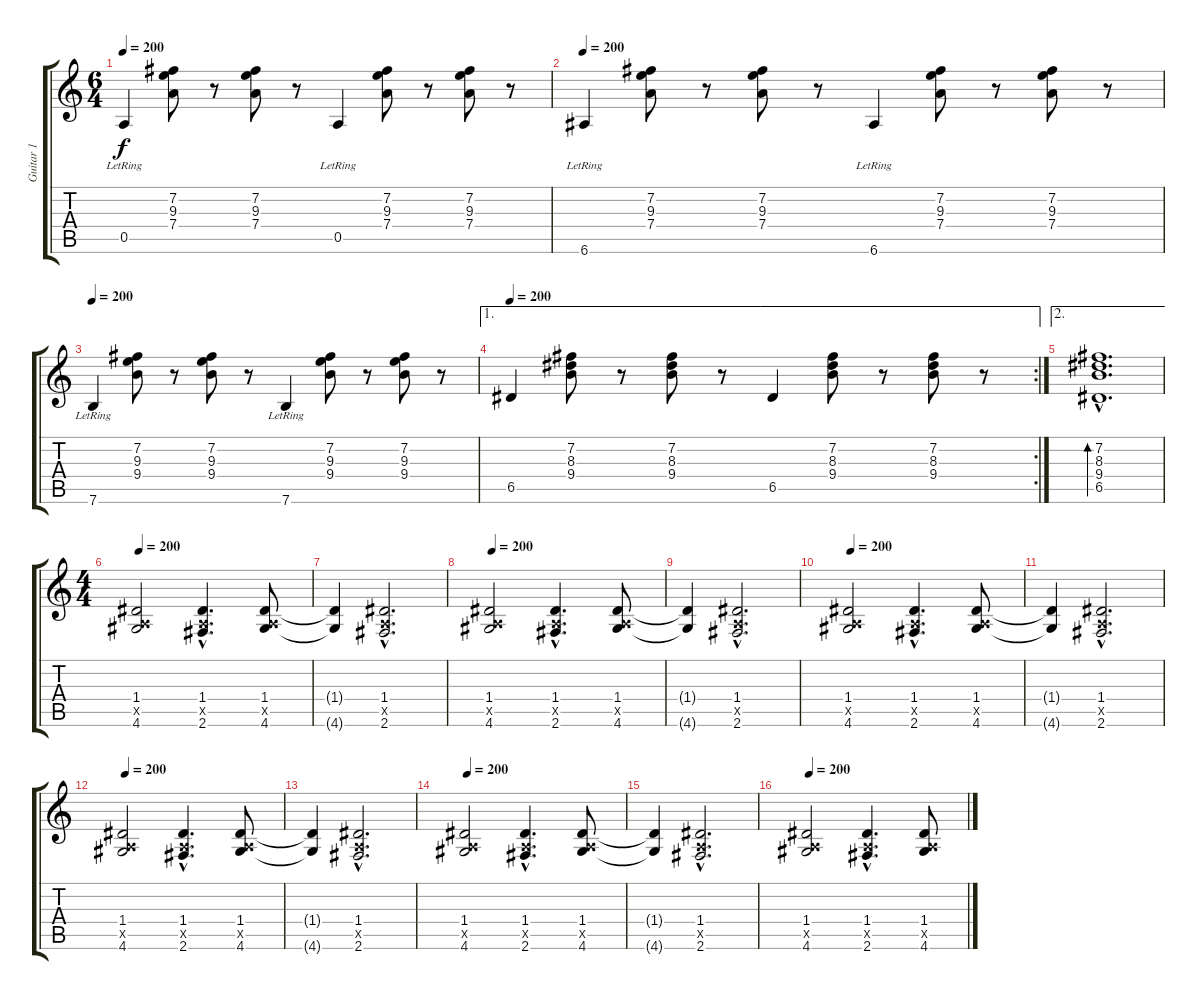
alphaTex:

\track ("Guitar 1" "Guitar 1") {instrument distortionguitar}
\staff {score tabs}
\tuning (E4 B3 G3 D3 A2 E2) {hide}
\ts (6 4)
\tempo 200
\clef g2
\ks c
0.5{lr}.4{dy f instrument electricguitarjazz} (7.2 9.3 7.4).8 r.8 (7.2 9.3 7.4).8 r.8 0.5{lr}.4 (7.2 9.3 7.4).8 r.8 (7.2 9.3 7.4).8 r.8 |
\tempo 200
6.6{lr}.4{instrument electricguitarjazz} (7.2 9.3 7.4).8 r.8 (7.2 9.3 7.4).8 r.8 6.6{lr}.4 (7.2 9.3 7.4).8 r.8 (7.2 9.3 7.4).8 r.8 |
\tempo 200
7.6{lr}.4{instrument electricguitarjazz} (7.2 9.3 9.4).8 r.8 (7.2 9.3 9.4).8 r.8 7.6{lr}.4 (7.2 9.3 9.4).8 r.8 (7.2 9.3 9.4).8 r.8 |
\ae 1
\rc 2
\tempo 200
6.5.4{instrument electricguitarjazz} (7.2 8.3 9.4).8 r.8 (7.2 8.3 9.4).8 r.8 6.5.4 (7.2 8.3 9.4).8 r.8 (7.2 8.3 9.4).8 r.8 |
\ae 2
(7.2{hac} 8.3{hac} 9.4{hac} 6.5{hac}).1{d bd 240 instrument electricguitarjazz} |
\ts (4 4)
\tempo 200
(1.4 0.5{x} 4.6).2{volume 16 instrument distortionguitar} (1.4{hac} 0.5{hac x} 2.6{hac}).4{d} (1.4 0.5{x} 4.6).8 |
(1.4{t} 4.6{t}).4 (1.4{hac} 0.5{hac x} 2.6{hac}).2{d} |
\tempo 200
(1.4 0.5{x} 4.6).2{volume 16} (1.4{hac} 0.5{hac x} 2.6{hac}).4{d} (1.4 0.5{x} 4.6).8 |
(1.4{t} 4.6{t}).4 (1.4{hac} 0.5{hac x} 2.6{hac}).2{d} |
\tempo 200
(1.4 0.5{x} 4.6).2{volume 16} (1.4{hac} 0.5{hac x} 2.6{hac}).4{d} (1.4 0.5{x} 4.6).8 |
(1.4{t} 4.6{t}).4 (1.4{hac} 0.5{hac x} 2.6{hac}).2{d} |
\tempo 200
(1.4 0.5{x} 4.6).2{volume 16} (1.4{hac} 0.5{hac x} 2.6{hac}).4{d} (1.4 0.5{x} 4.6).8 |
(1.4{t} 4.6{t}).4 (1.4{hac} 0.5{hac x} 2.6{hac}).2{d} |
\tempo 200
(1.4 0.5{x} 4.6).2{volume 16} (1.4{hac} 0.5{hac x} 2.6{hac}).4{d} (1.4 0.5{x} 4.6).8 |
(1.4{t} 4.6{t}).4 (1.4{hac} 0.5{hac x} 2.6{hac}).2{d} |
\tempo 200
(1.4 0.5{x} 4.6).2{volume 16} (1.4{hac} 0.5{hac x} 2.6{hac}).4{d} (1.4 0.5{x} 4.6).8
